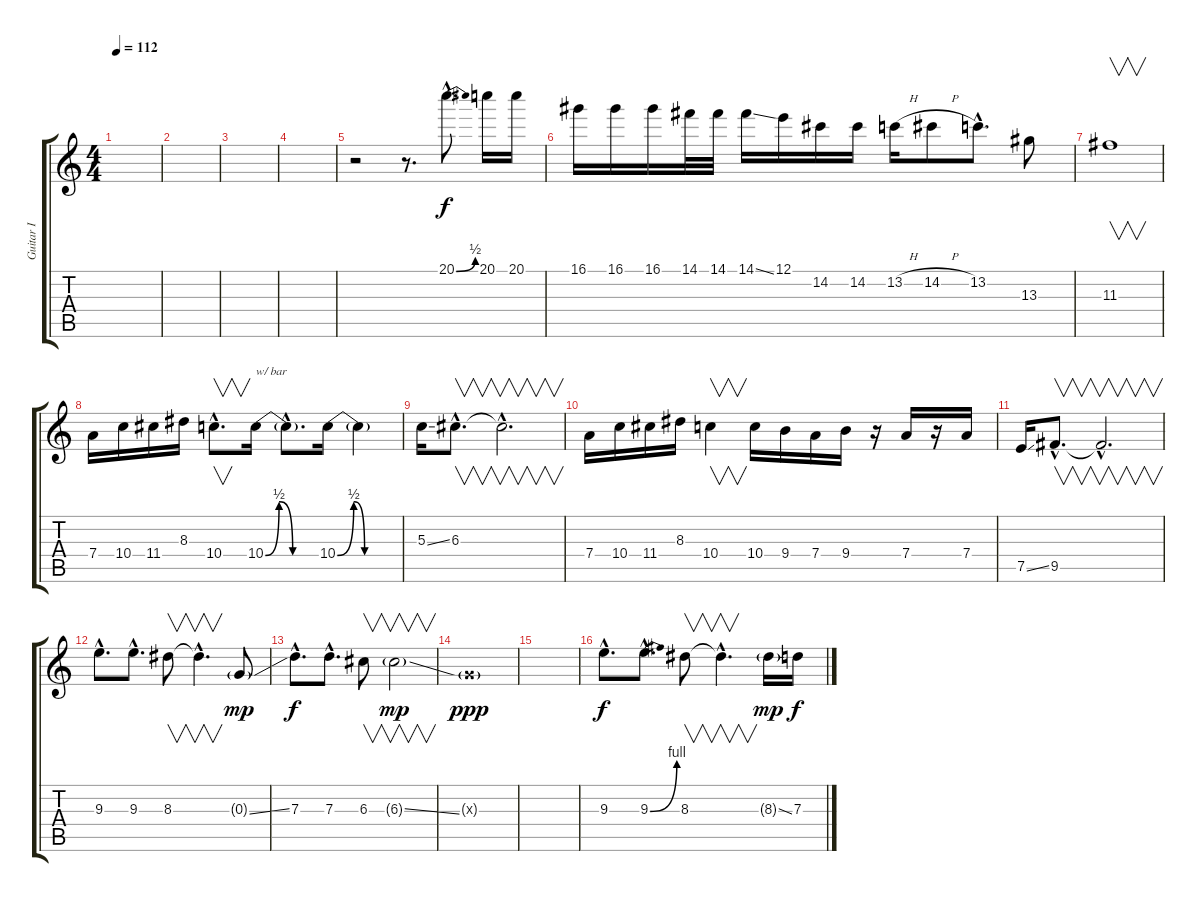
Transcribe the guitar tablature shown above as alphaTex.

\track ("Guitar I" "Guitar I") {instrument distortionguitar}
\staff {score tabs}
\tuning (E4 B3 G3 D3 A2 E2) {hide}
\ts (4 4)
\tempo 112
\clef g2
\ks c
|
|
|
|
r.2 r.8{d} 20.1{be (bend 0 0 60 2) hac}.8{d} 20.1.16 20.1.16 |
16.1.16 16.1.16 16.1.16 14.1.32 14.1.32 14.1{ss}.16 12.1.16 14.2.16 14.2.16 13.2{h}.16 14.2{h}.8 13.2{hac}.8{d} 13.3.8 |
11.3.1{v} |
7.4.16 10.4.16 11.4.16 8.3.16 10.4{hac}.8{v d} 10.4{be (custom 0 0 15 2 30 0 45 0 60 0)}.16{txt "w/ bar"} 10.4{hac t}.8{d} 10.4{be (custom 0 0 15 2 25 0 30 0 45 0 60 0)}.16 10.4{t}.4 |
5.3{ss}.16 6.3{hac}.8{v d} 6.3{hac t}.2{v d} |
7.4.16 10.4.16 11.4.16 8.3.16 10.4.4{v} 10.4.16 9.4.16 7.4.16 9.4.16 r.16 7.4.16 r.16 7.4.16 |
7.5{ss}.16 9.5{hac}.8{v d} 9.5{hac t}.2{v d} |
9.3{hac}.8{d} 9.3{hac}.8{d} 8.3.8{v} 8.3{hac t}.4{v d} 0.3{ss g}.8{dy mp} |
7.3{hac}.8{d dy f} 7.3{hac}.8{d} 6.3.8{v} 6.3{ss g}.2{v dy mp} |
0.3{g x}.1{dy ppp} |
|
9.3{hac}.8{d dy f} 9.3{be (bend 0 0 60 4) hac}.8{d} 8.3.8{v} 8.3{hac t}.4{v d} 8.3{ss g}.16{dy mp} 7.3.16{dy f}
